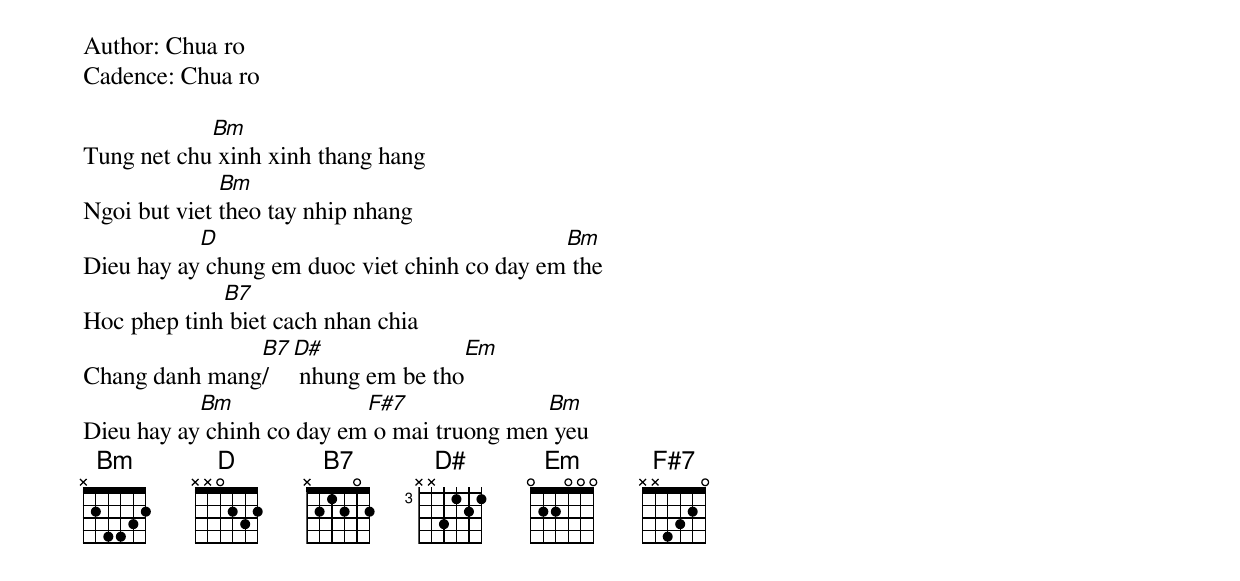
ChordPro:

Author: Chua ro
Cadence: Chua ro

Tung net chu[Bm] xinh xinh thang hang
Ngoi but viet [Bm]theo tay nhip nhang
Dieu hay ay[D] chung em duoc viet chinh co day em[Bm] the
Hoc phep tinh[B7] biet cach nhan chia
Chang danh mang[B7]/[D#] nhung em be tho[Em]
Dieu hay ay[Bm] chinh co day em[F#7] o mai truong men[Bm] yeu
